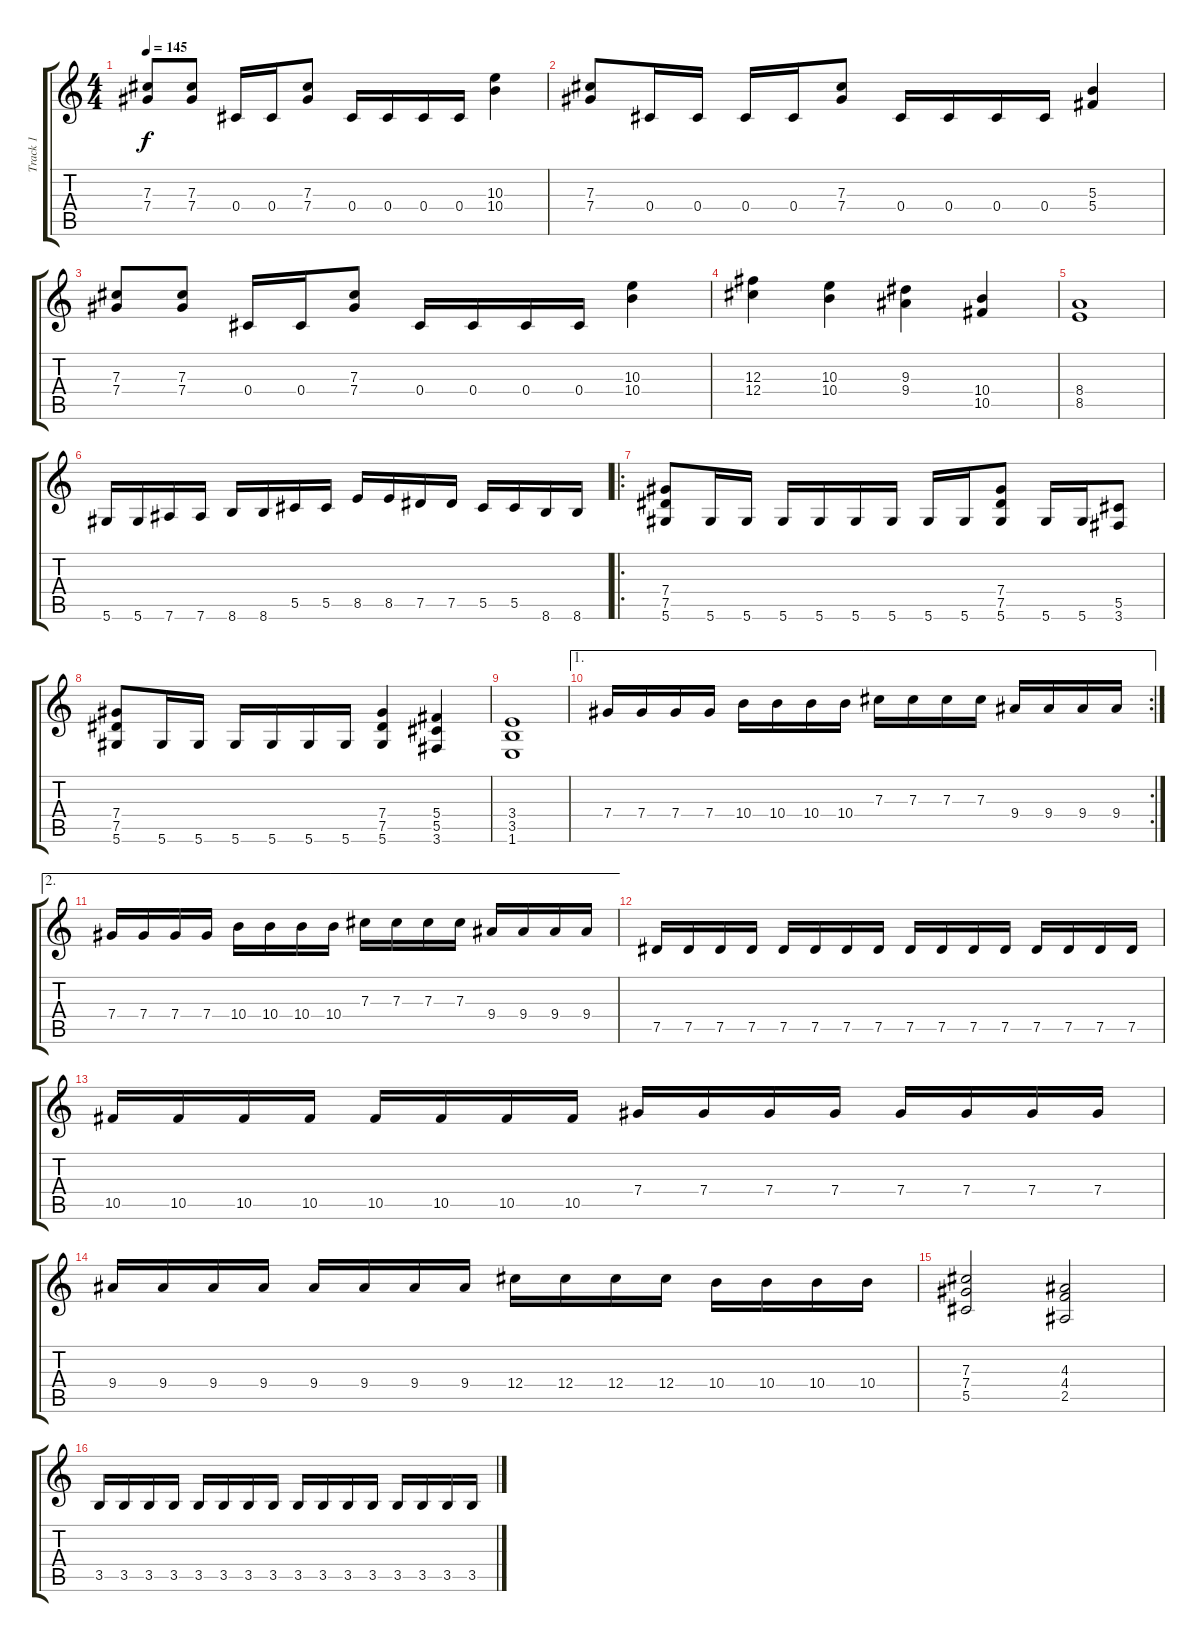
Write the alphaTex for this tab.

\track ("Track 1" "Track 1") {instrument distortionguitar}
\staff {score tabs}
\tuning (Eb4 Bb3 Gb3 Db3 Ab2 Eb2) {hide}
\ts (4 4)
\tempo 145
\clef g2
\ks c
(7.3 7.4).8{dy f} (7.3 7.4).8 0.4.16 0.4.16 (7.3 7.4).8 0.4.16 0.4.16 0.4.16 0.4.16 (10.3 10.4).4 |
(7.3 7.4).8 0.4.16 0.4.16 0.4.16 0.4.16 (7.3 7.4).8 0.4.16 0.4.16 0.4.16 0.4.16 (5.3 5.4).4 |
(7.3 7.4).8 (7.3 7.4).8 0.4.16 0.4.16 (7.3 7.4).8 0.4.16 0.4.16 0.4.16 0.4.16 (10.3 10.4).4 |
(12.3 12.4).4 (10.3 10.4).4 (9.3 9.4).4 (10.4 10.5).4 |
(8.4 8.5).1 |
5.6.16 5.6.16 7.6.16 7.6.16 8.6.16 8.6.16 5.5.16 5.5.16 8.5.16 8.5.16 7.5.16 7.5.16 5.5.16 5.5.16 8.6.16 8.6.16 |
\ro
(7.4 7.5 5.6).8 5.6.16 5.6.16 5.6.16 5.6.16 5.6.16 5.6.16 5.6.16 5.6.16 (7.4 7.5 5.6).8 5.6.16 5.6.16 (5.5 3.6).8 |
(7.4 7.5 5.6).8 5.6.16 5.6.16 5.6.16 5.6.16 5.6.16 5.6.16 (7.4 7.5 5.6).4 (5.4 5.5 3.6).4 |
(3.4 3.5 1.6).1 |
\ae 1
\rc 2
7.4.16 7.4.16 7.4.16 7.4.16 10.4.16 10.4.16 10.4.16 10.4.16 7.3.16 7.3.16 7.3.16 7.3.16 9.4.16 9.4.16 9.4.16 9.4.16 |
\ae 2
7.4.16 7.4.16 7.4.16 7.4.16 10.4.16 10.4.16 10.4.16 10.4.16 7.3.16 7.3.16 7.3.16 7.3.16 9.4.16 9.4.16 9.4.16 9.4.16 |
7.5.16 7.5.16 7.5.16 7.5.16 7.5.16 7.5.16 7.5.16 7.5.16 7.5.16 7.5.16 7.5.16 7.5.16 7.5.16 7.5.16 7.5.16 7.5.16 |
10.5.16 10.5.16 10.5.16 10.5.16 10.5.16 10.5.16 10.5.16 10.5.16 7.4.16 7.4.16 7.4.16 7.4.16 7.4.16 7.4.16 7.4.16 7.4.16 |
9.4.16 9.4.16 9.4.16 9.4.16 9.4.16 9.4.16 9.4.16 9.4.16 12.4.16 12.4.16 12.4.16 12.4.16 10.4.16 10.4.16 10.4.16 10.4.16 |
(7.3 7.4 5.5).2 (4.3 4.4 2.5).2 |
3.5.16 3.5.16 3.5.16 3.5.16 3.5.16 3.5.16 3.5.16 3.5.16 3.5.16 3.5.16 3.5.16 3.5.16 3.5.16 3.5.16 3.5.16 3.5.16
